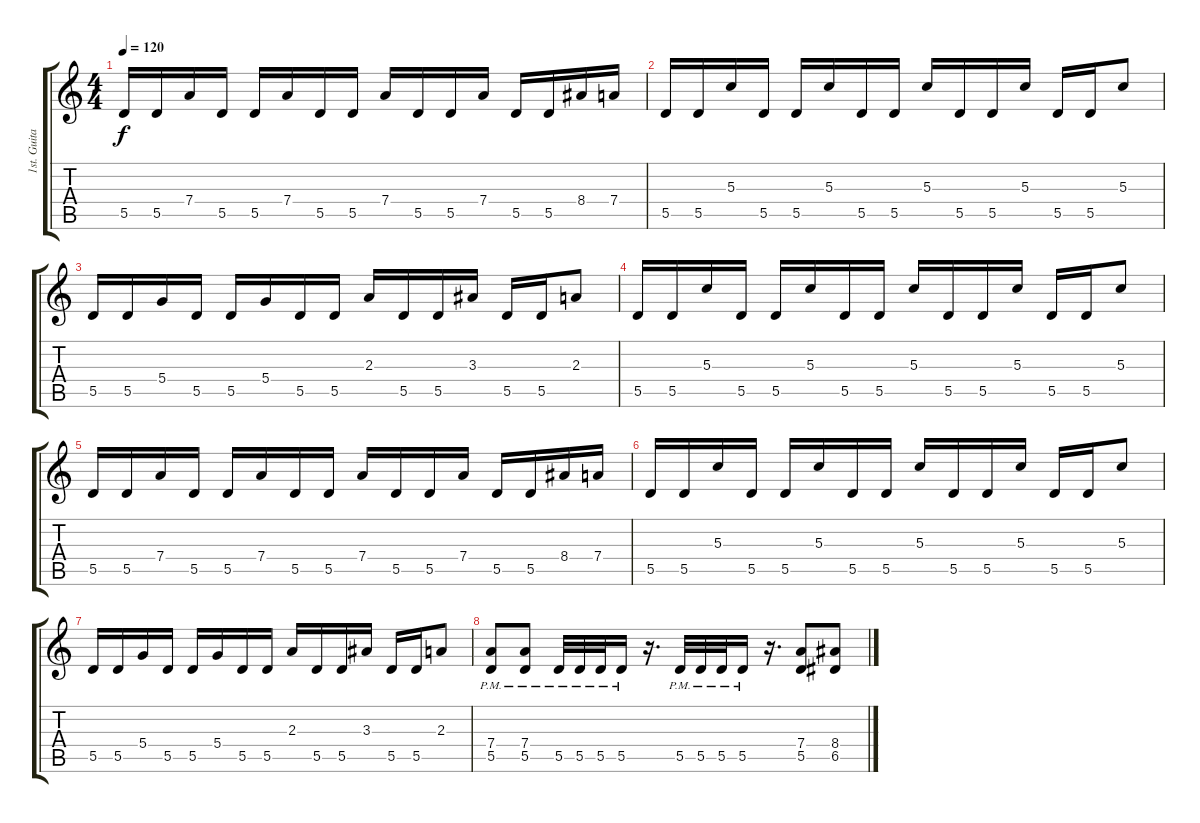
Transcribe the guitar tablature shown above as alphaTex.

\track ("1st. Guitar R" "1st. Guita") {instrument overdrivenguitar}
\staff {score tabs}
\tuning (E4 B3 G3 D3 A2 E2) {hide}
\ts (4 4)
\tempo 120
\clef g2
\ks c
5.5.16{dy f} 5.5.16 7.4.16 5.5.16 5.5.16 7.4.16 5.5.16 5.5.16 7.4.16 5.5.16 5.5.16 7.4.16 5.5.16 5.5.16 8.4.16 7.4.16 |
5.5.16 5.5.16 5.3.16 5.5.16 5.5.16 5.3.16 5.5.16 5.5.16 5.3.16 5.5.16 5.5.16 5.3.16 5.5.16 5.5.16 5.3.8 |
5.5.16 5.5.16 5.4.16 5.5.16 5.5.16 5.4.16 5.5.16 5.5.16 2.3.16 5.5.16 5.5.16 3.3.16 5.5.16 5.5.16 2.3.8 |
5.5.16 5.5.16 5.3.16 5.5.16 5.5.16 5.3.16 5.5.16 5.5.16 5.3.16 5.5.16 5.5.16 5.3.16 5.5.16 5.5.16 5.3.8 |
5.5.16 5.5.16 7.4.16 5.5.16 5.5.16 7.4.16 5.5.16 5.5.16 7.4.16 5.5.16 5.5.16 7.4.16 5.5.16 5.5.16 8.4.16 7.4.16 |
5.5.16 5.5.16 5.3.16 5.5.16 5.5.16 5.3.16 5.5.16 5.5.16 5.3.16 5.5.16 5.5.16 5.3.16 5.5.16 5.5.16 5.3.8 |
5.5.16 5.5.16 5.4.16 5.5.16 5.5.16 5.4.16 5.5.16 5.5.16 2.3.16 5.5.16 5.5.16 3.3.16 5.5.16 5.5.16 2.3.8 |
(7.4{pm} 5.5{pm}).8{balance 10} (7.4{pm} 5.5{pm}).8 5.5{pm}.32 5.5{pm}.32 5.5{pm}.32 5.5{pm}.16 r.16{d} 5.5{pm}.32 5.5{pm}.32 5.5{pm}.32 5.5{pm}.16 r.16{d} (7.4 5.5).8 (8.4 6.5).8
